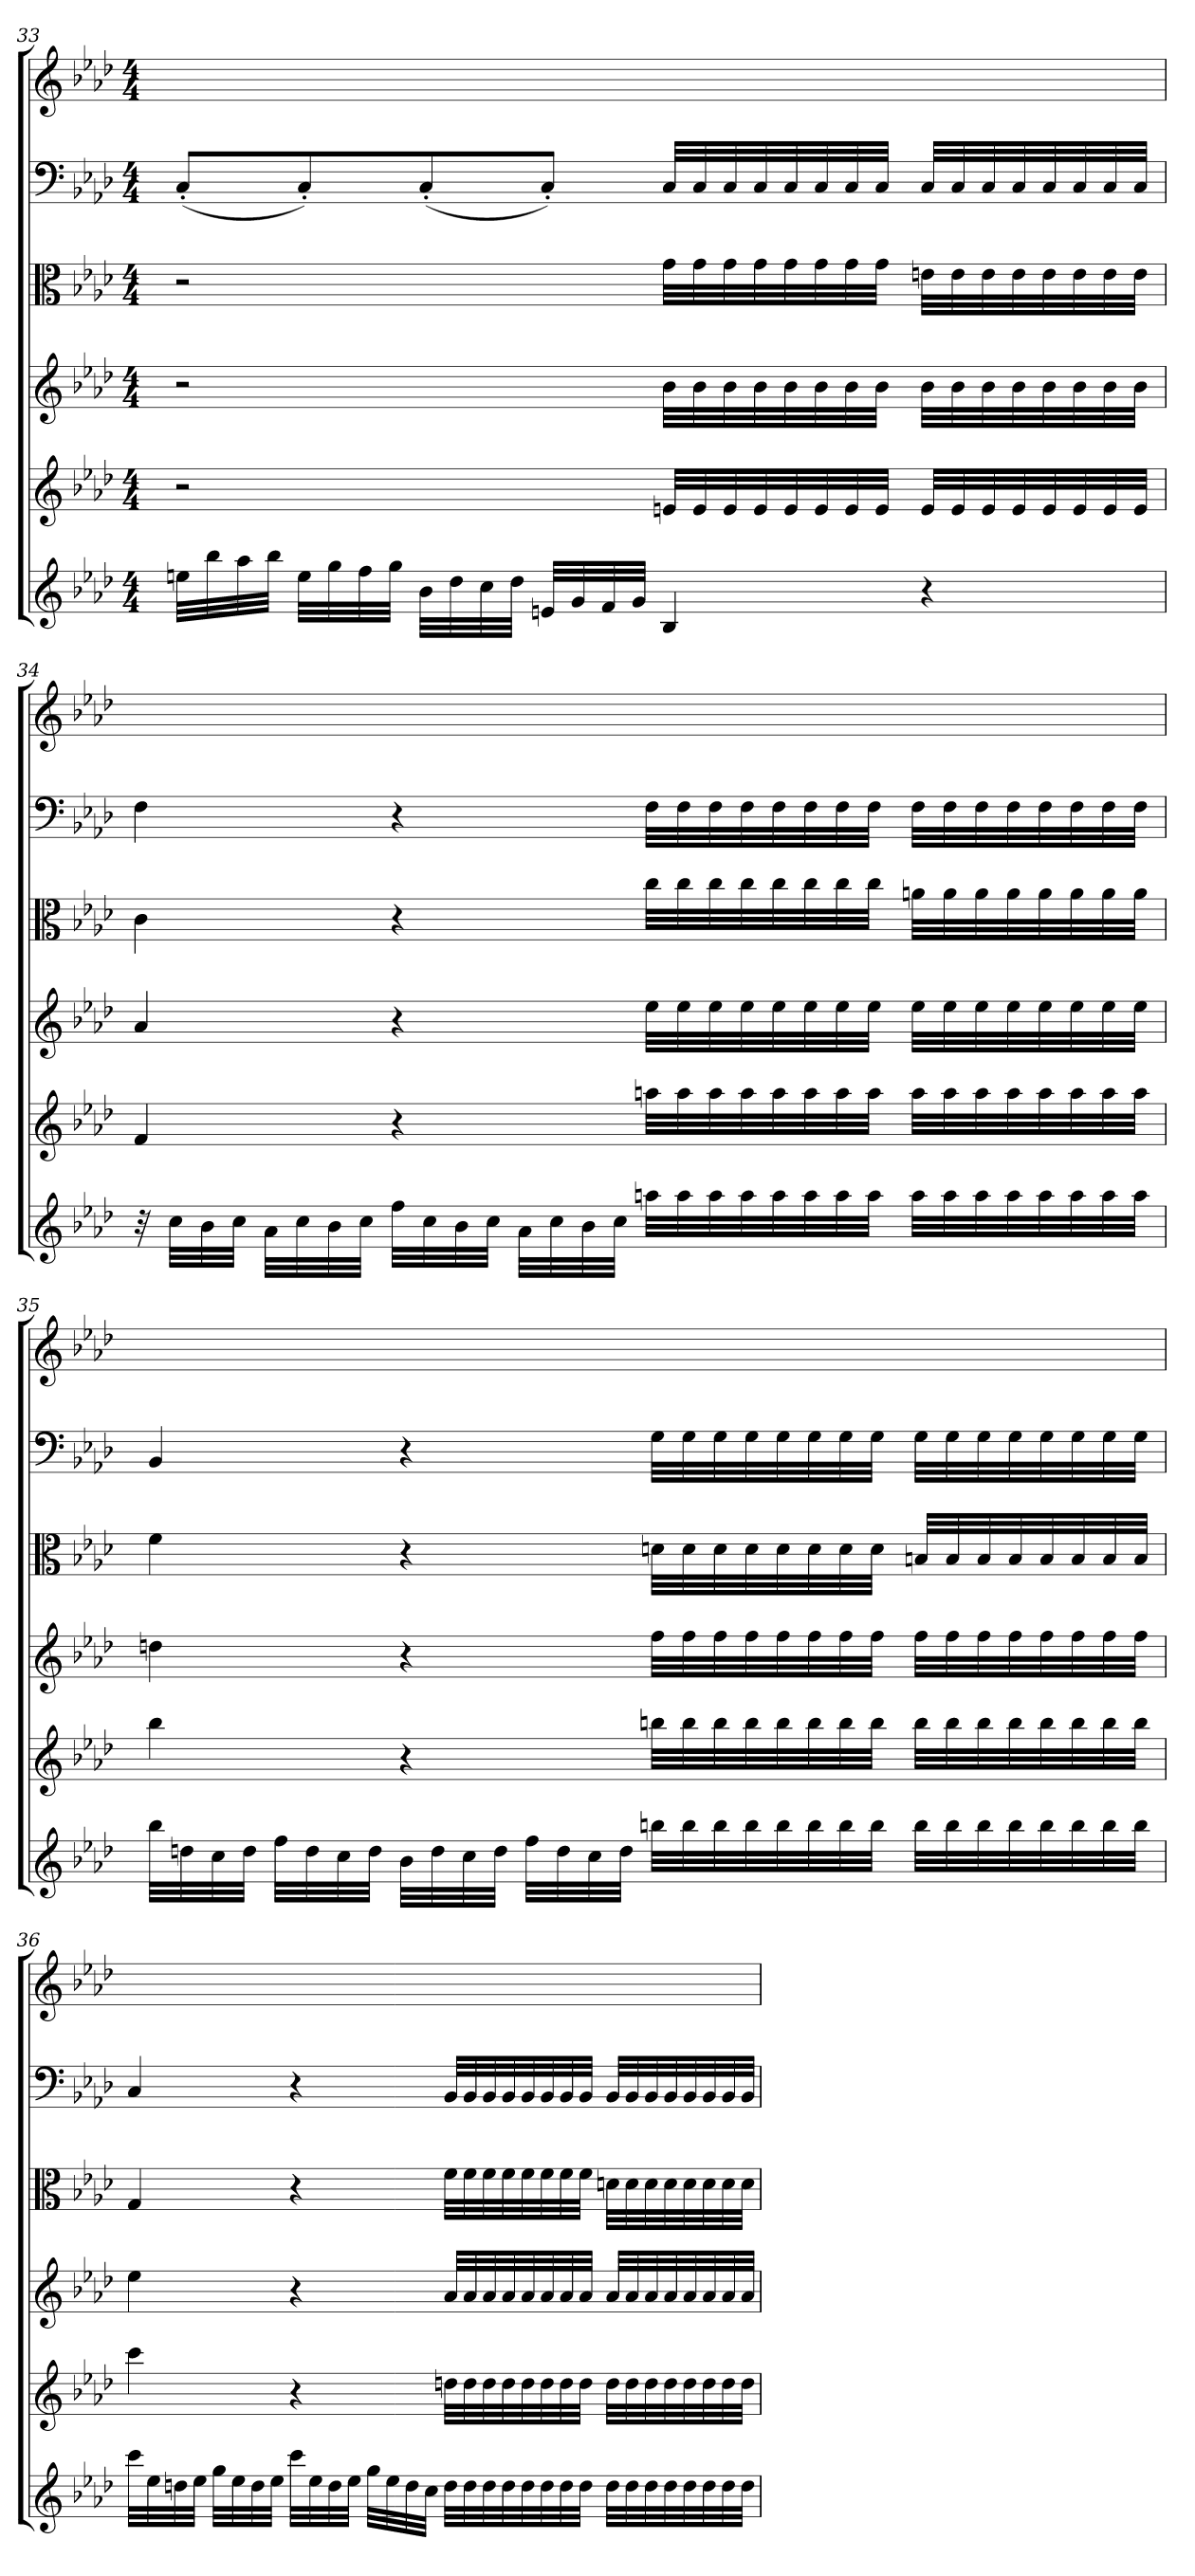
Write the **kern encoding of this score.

**kern	**kern	**kern	**kern	**kern	**kern
*part6	*part5	*part4	*part3	*part2	*part1
*staff6	*staff5	*staff4	*staff3	*staff2	*staff1
*clefG2	*clefG2	*clefG2	*clefC3	*clefF4	*clefG2
*k[b-e-a-d-]	*k[b-e-a-d-]	*k[b-e-a-d-]	*k[b-e-a-d-]	*k[b-e-a-d-]	*k[b-e-a-d-]
*f:	*f:	*f:	*f:	*f:	*f:
*M4/4	*M4/4	*M4/4	*M4/4	*M4/4	*M4/4
=33	=33	=33	=33	=33	=33
32een\LLL	2r	2r	2r	(8C'/L	1ryy
32bb-\	.	.	.	.	.
32aa-\	.	.	.	.	.
32bb-\JJJ	.	.	.	.	.
32ee\LLL	.	.	.	8C'/)	.
32gg\	.	.	.	.	.
32ff\	.	.	.	.	.
32gg\JJJ	.	.	.	.	.
32b-\LLL	.	.	.	(8C'/	.
32dd-\	.	.	.	.	.
32cc\	.	.	.	.	.
32dd-\JJJ	.	.	.	.	.
32en/LLL	.	.	.	8C'/J)	.
32g/	.	.	.	.	.
32f/	.	.	.	.	.
32g/JJJ	.	.	.	.	.
4B-/	32en/LLL	32b-\LLL	32g\LLL	32C/LLL	.
.	32e/	32b-\	32g\	32C/	.
.	32e/	32b-\	32g\	32C/	.
.	32e/	32b-\	32g\	32C/	.
.	32e/	32b-\	32g\	32C/	.
.	32e/	32b-\	32g\	32C/	.
.	32e/	32b-\	32g\	32C/	.
.	32e/JJJ	32b-\JJJ	32g\JJJ	32C/JJJ	.
4r	32e/LLL	32b-\LLL	32en\LLL	32C/LLL	.
.	32e/	32b-\	32e\	32C/	.
.	32e/	32b-\	32e\	32C/	.
.	32e/	32b-\	32e\	32C/	.
.	32e/	32b-\	32e\	32C/	.
.	32e/	32b-\	32e\	32C/	.
.	32e/	32b-\	32e\	32C/	.
.	32e/JJJ	32b-\JJJ	32e\JJJ	32C/JJJ	.
=34	=34	=34	=34	=34	=34
32r	4f/	4a-/	4c\	4F\	1ryy
32cc\LLL	.	.	.	.	.
32b-\	.	.	.	.	.
32cc\JJJ	.	.	.	.	.
32a-\LLL	.	.	.	.	.
32cc\	.	.	.	.	.
32b-\	.	.	.	.	.
32cc\JJJ	.	.	.	.	.
32ff\LLL	4r	4r	4r	4r	.
32cc\	.	.	.	.	.
32b-\	.	.	.	.	.
32cc\JJJ	.	.	.	.	.
32a-\LLL	.	.	.	.	.
32cc\	.	.	.	.	.
32b-\	.	.	.	.	.
32cc\JJJ	.	.	.	.	.
32aan\LLL	32aan\LLL	32ee-\LLL	32cc\LLL	32F\LLL	.
32aa\	32aa\	32ee-\	32cc\	32F\	.
32aa\	32aa\	32ee-\	32cc\	32F\	.
32aa\	32aa\	32ee-\	32cc\	32F\	.
32aa\	32aa\	32ee-\	32cc\	32F\	.
32aa\	32aa\	32ee-\	32cc\	32F\	.
32aa\	32aa\	32ee-\	32cc\	32F\	.
32aa\JJJ	32aa\JJJ	32ee-\JJJ	32cc\JJJ	32F\JJJ	.
32aa\LLL	32aa\LLL	32ee-\LLL	32an\LLL	32F\LLL	.
32aa\	32aa\	32ee-\	32a\	32F\	.
32aa\	32aa\	32ee-\	32a\	32F\	.
32aa\	32aa\	32ee-\	32a\	32F\	.
32aa\	32aa\	32ee-\	32a\	32F\	.
32aa\	32aa\	32ee-\	32a\	32F\	.
32aa\	32aa\	32ee-\	32a\	32F\	.
32aa\JJJ	32aa\JJJ	32ee-\JJJ	32a\JJJ	32F\JJJ	.
=35	=35	=35	=35	=35	=35
32bb-\LLL	4bb-\	4ddn\	4f\	4BB-/	1ryy
32ddn\	.	.	.	.	.
32cc\	.	.	.	.	.
32dd\JJJ	.	.	.	.	.
32ff\LLL	.	.	.	.	.
32dd\	.	.	.	.	.
32cc\	.	.	.	.	.
32dd\JJJ	.	.	.	.	.
32b-\LLL	4r	4r	4r	4r	.
32dd\	.	.	.	.	.
32cc\	.	.	.	.	.
32dd\JJJ	.	.	.	.	.
32ff\LLL	.	.	.	.	.
32dd\	.	.	.	.	.
32cc\	.	.	.	.	.
32dd\JJJ	.	.	.	.	.
32bbn\LLL	32bbn\LLL	32ff\LLL	32dn\LLL	32G\LLL	.
32bb\	32bb\	32ff\	32d\	32G\	.
32bb\	32bb\	32ff\	32d\	32G\	.
32bb\	32bb\	32ff\	32d\	32G\	.
32bb\	32bb\	32ff\	32d\	32G\	.
32bb\	32bb\	32ff\	32d\	32G\	.
32bb\	32bb\	32ff\	32d\	32G\	.
32bb\JJJ	32bb\JJJ	32ff\JJJ	32d\JJJ	32G\JJJ	.
32bb\LLL	32bb\LLL	32ff\LLL	32Bn/LLL	32G\LLL	.
32bb\	32bb\	32ff\	32B/	32G\	.
32bb\	32bb\	32ff\	32B/	32G\	.
32bb\	32bb\	32ff\	32B/	32G\	.
32bb\	32bb\	32ff\	32B/	32G\	.
32bb\	32bb\	32ff\	32B/	32G\	.
32bb\	32bb\	32ff\	32B/	32G\	.
32bb\JJJ	32bb\JJJ	32ff\JJJ	32B/JJJ	32G\JJJ	.
=36	=36	=36	=36	=36	=36
32ccc\LLL	4ccc\	4ee-\	4G/	4C/	1ryy
32ee-\	.	.	.	.	.
32ddn\	.	.	.	.	.
32ee-\JJJ	.	.	.	.	.
32gg\LLL	.	.	.	.	.
32ee-\	.	.	.	.	.
32dd\	.	.	.	.	.
32ee-\JJJ	.	.	.	.	.
32ccc\LLL	4r	4r	4r	4r	.
32ee-\	.	.	.	.	.
32dd\	.	.	.	.	.
32ee-\JJJ	.	.	.	.	.
32gg\LLL	.	.	.	.	.
32ee-\	.	.	.	.	.
32dd\	.	.	.	.	.
32cc\JJJ	.	.	.	.	.
32dd\LLL	32ddn\LLL	32a-/LLL	32f\LLL	32BB-/LLL	.
32dd\	32dd\	32a-/	32f\	32BB-/	.
32dd\	32dd\	32a-/	32f\	32BB-/	.
32dd\	32dd\	32a-/	32f\	32BB-/	.
32dd\	32dd\	32a-/	32f\	32BB-/	.
32dd\	32dd\	32a-/	32f\	32BB-/	.
32dd\	32dd\	32a-/	32f\	32BB-/	.
32dd\JJJ	32dd\JJJ	32a-/JJJ	32f\JJJ	32BB-/JJJ	.
32dd\LLL	32dd\LLL	32a-/LLL	32dn\LLL	32BB-/LLL	.
32dd\	32dd\	32a-/	32d\	32BB-/	.
32dd\	32dd\	32a-/	32d\	32BB-/	.
32dd\	32dd\	32a-/	32d\	32BB-/	.
32dd\	32dd\	32a-/	32d\	32BB-/	.
32dd\	32dd\	32a-/	32d\	32BB-/	.
32dd\	32dd\	32a-/	32d\	32BB-/	.
32dd\JJJ	32dd\JJJ	32a-/JJJ	32d\JJJ	32BB-/JJJ	.
=	=	=	=	=	=
*-	*-	*-	*-	*-	*-
